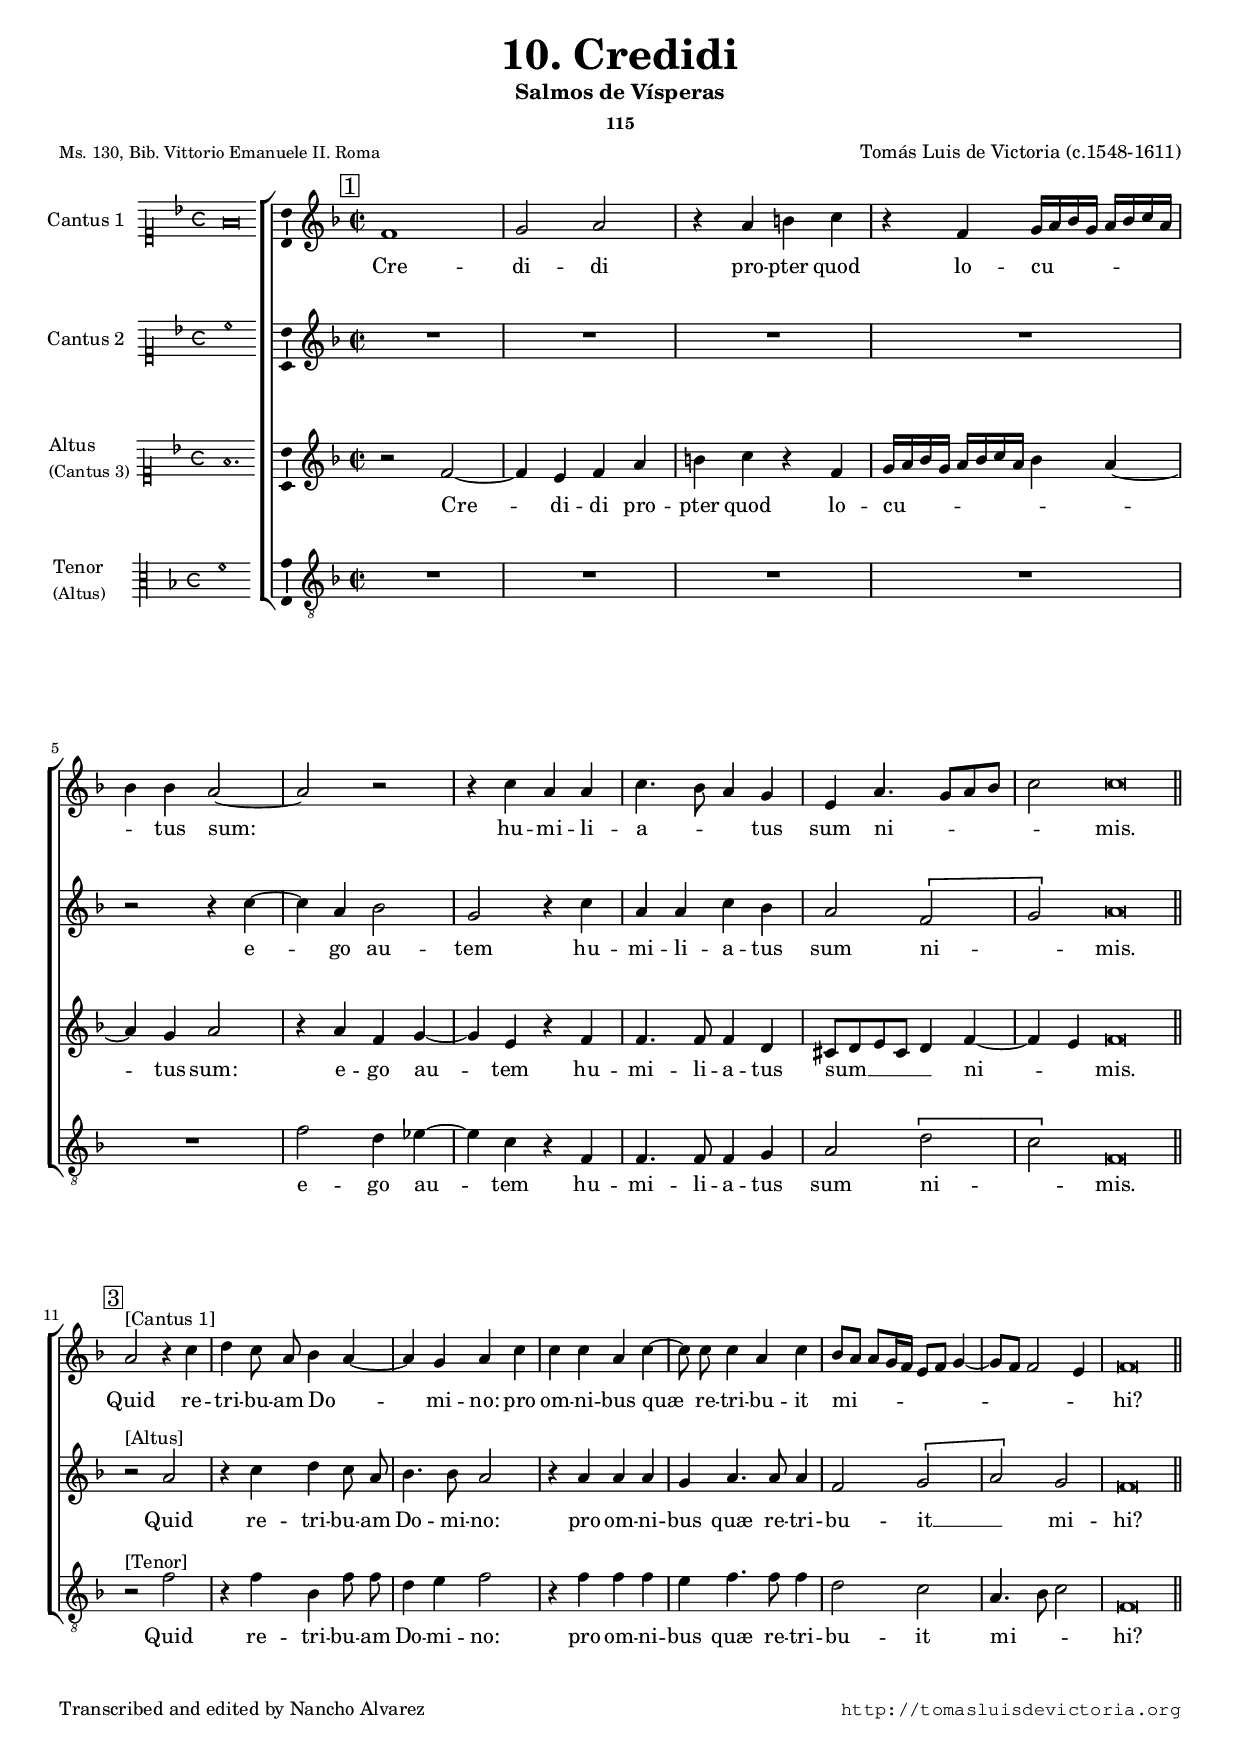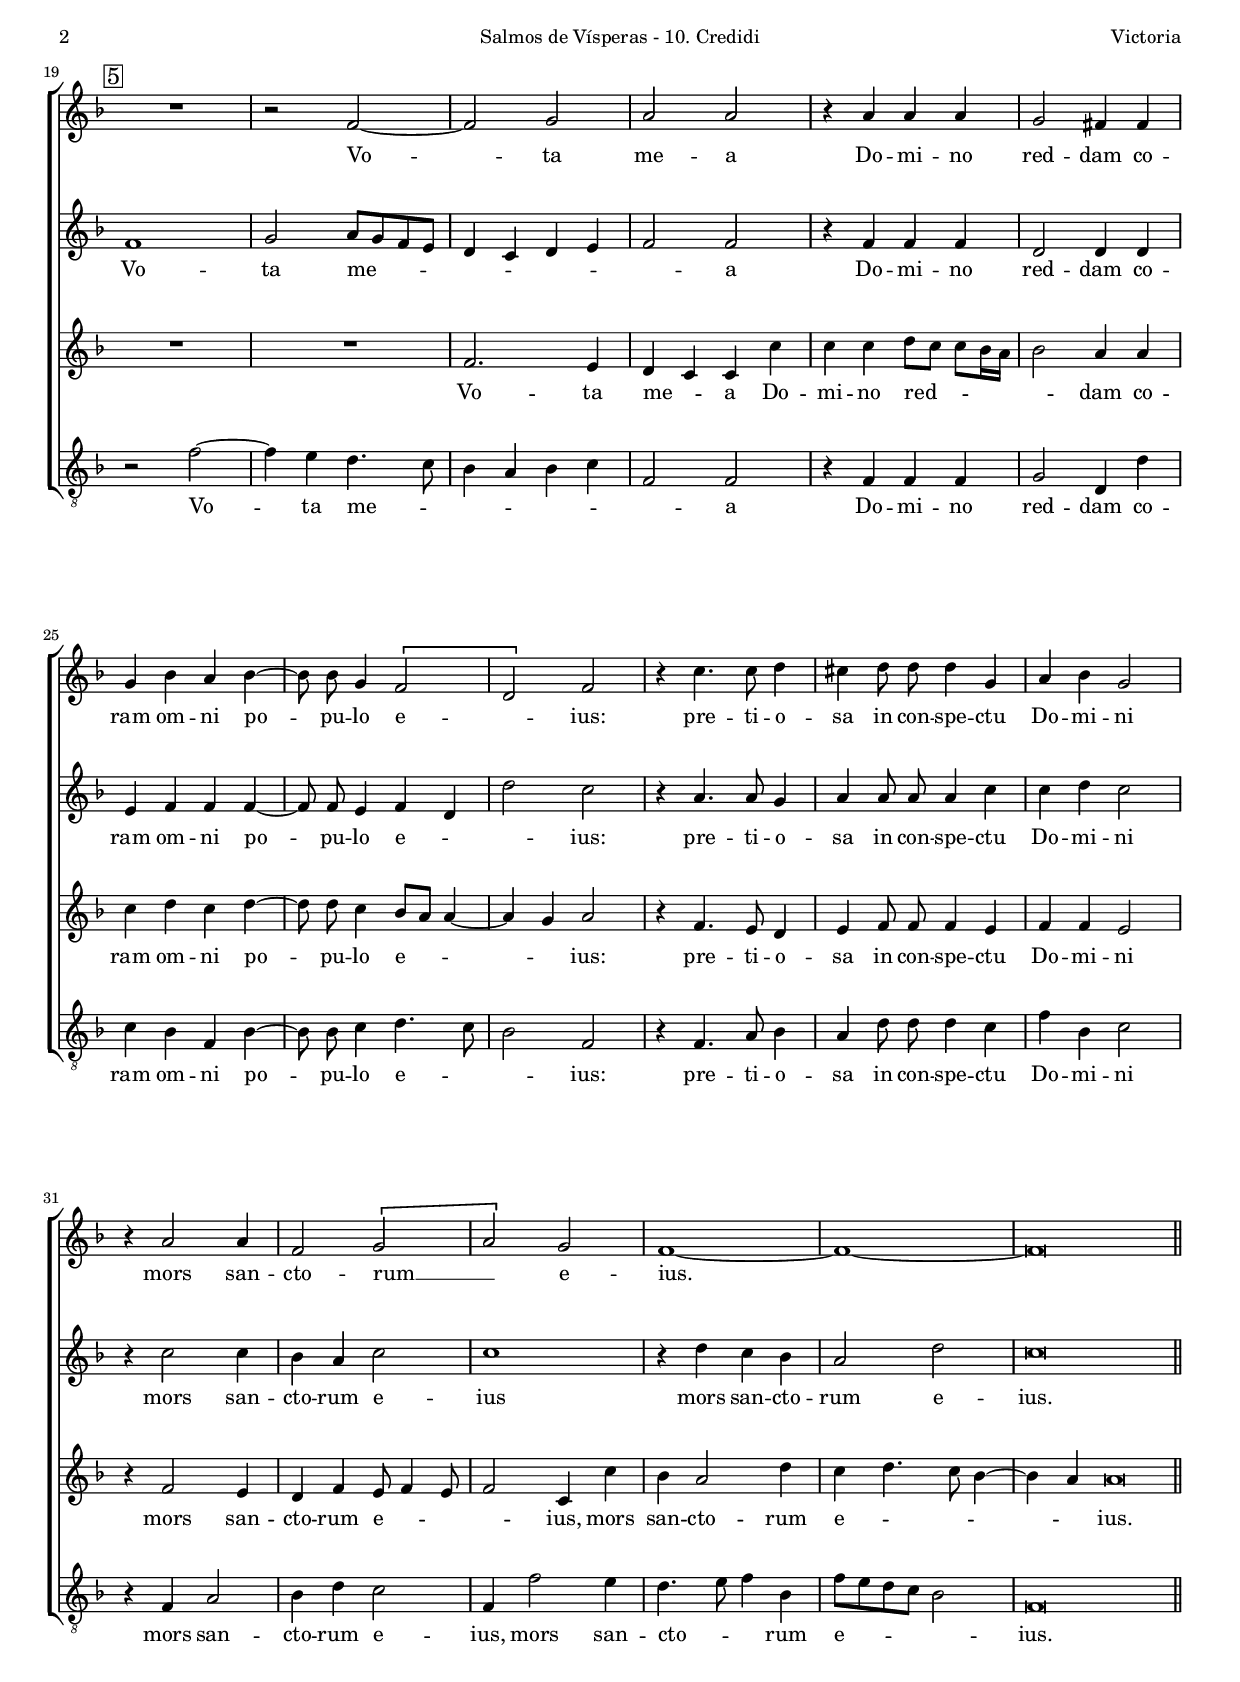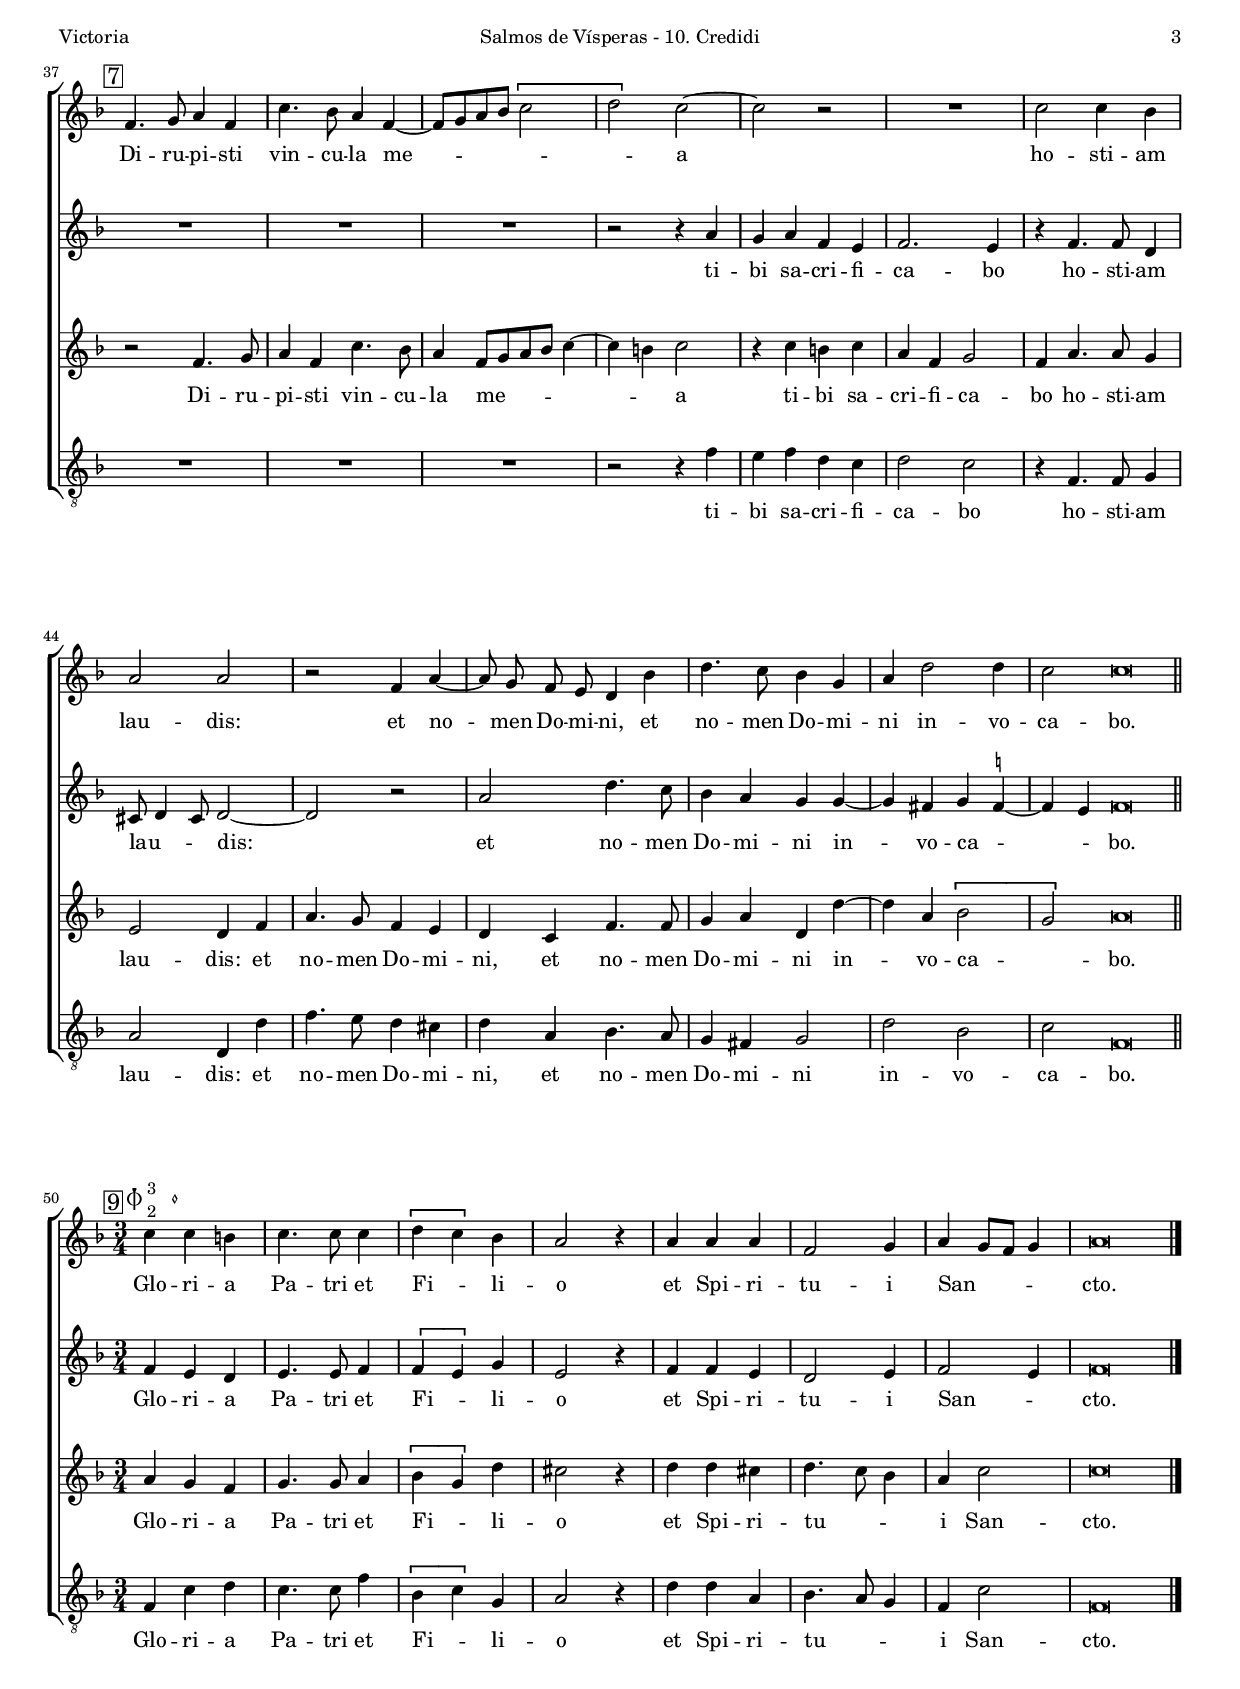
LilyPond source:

\version "2.18.0"

#(set-default-paper-size "a4")
#(set-global-staff-size 16.4)
#(ly:set-option 'point-and-click #f)
%mobile -s15.5 -i3.4

italicas=\override LyricText.font-shape = #'italic
rectas=\override LyricText.font-shape = #'upright
ss=\once \set suggestAccidentals = ##t
incipitwidth = 20
mtempo={\tempo 4 = 100}
mtempob={\tempo 4 = 50}
mt=#(define-music-function (parser location offset) (number?) ; move lyric text
      #{ \once \override LyricText.X-offset = -$offset #})

htitle="Salmos de Vísperas - 10. Credidi"
hcomposer="Victoria"

\header {
	title=\markup{\fontsize #3 "10. Credidi"}
	subtitle="Salmos de Vísperas"
	subsubtitle=\markup{"115" \vspace #1 }
	composer="Tomás Luis de Victoria (c.1548-1611)"
        pdfauthor=\composer
	%opus="(-)"
	poet=\markup{\smaller "Ms. 130, Bib. Vittorio Emanuele II. Roma"}
	%poet=\markup{"CCCA en original"}
	% sexti toni
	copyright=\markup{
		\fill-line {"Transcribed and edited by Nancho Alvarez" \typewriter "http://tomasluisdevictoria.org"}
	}
%	tagline=""
}



global={
  \override Score.TimeSignature.break-visibility = #'#(#f #t #t)
  \key f \major \time 2/2  \skip 1*10 \bar "||" \break
		\skip 1*8 \bar "||" \pageBreak
		\skip 1*18 \bar "||" \break
		\skip 1*13 \bar "||" \break
		\time 3/4 \skip 1*3/4*8 \bar "|."
}

cantus={
	\mark \markup{\box "1"}
	f'1
	g'2 a'
	r4 a' b' c'' % el becuadro está debajo de la nota
	r f'  g'16[ a' bes' g']  a'[ bes' c'' a']
%5
	bes'4 bes' a'2 ~
	a' r
	r4 c'' a' a'
	c''4. bes'8 a'4 g'
	e' a'4. g'8 a' bes'
%10
	c''2 c''\breve*1/4
	\mark \markup{\box "3"}
	s4*0^\markup{"[Cantus 1]"}
	a'2 r4 c''
	\set Staff.autoBeaming = ##f
	d'' c''8 a' bes'4 a' ~
	a' g' a' c''
	c'' c'' a' c'' ~
%15
	c''8 c'' c''4 a' c''
	\set Staff.autoBeaming = ##t
	 bes'8[ a']  a'[ g'16 f'] e'8 f' g'4 ~
	g'8 f' f'2 e'4
	f'\breve*1/2
	\mark \markup{\box "5"}
	R1*4/4
%20
	r2 f' ~
	f' g'
	a' a'
	r4 a' a' a'
	g'2 fis'4 fis'
%25
	g' bes' a' bes' ~
	\set Staff.autoBeaming = ##f
	bes'8 bes' g'4 \[f'2
	d'\] f'
	r4 c''4. c''8 d''4
	cis'' d''8 d'' d''4 g'
	\set Staff.autoBeaming = ##t
%30
	a' bes' g'2
	r4 a'2 a'4
	f'2 \[g'
	a'\] g'
	f'1 ~
%35
	f' ~
	f'\breve*1/2
	\mark \markup{\box "7"}
	f'4. g'8 a'4 f'
	c''4. bes'8 a'4 f' ~
	f'8 g' a' bes' \[c''2
%40
	d''\] c'' ~
	c'' r
	R1*4/4
	c''2 c''4 bes'
	a'2 a'
%45
	r f'4 a' ~
	\set Staff.autoBeaming = ##f
	a'8 g' f' e' d'4 bes'
	\set Staff.autoBeaming = ##t
	d''4. c''8 bes'4 g'
	a' d''2 d''4
	c''2 c''\breve*1/4
%50
	\mark \markup{\box "9"}
	\once \override TextScript.X-offset = #-2
	s4*0^\markup{\musicglyph #"timesig.mensural34" \smaller \raise #0.6 \column{"3" "2"} " " \larger \musicglyph #"noteheads.s1mensural"} % garabato que parece 3/2
	c''4 c'' b'
	c''4. c''8 c''4
	\[d'' c''\] bes'
	a'2 r4
	a' a' a'
%55
	f'2 g'4
	a' g'8 f' g'4
	a'\breve*3/8
}

altus={
	R1*4/4
	R1*4/4
	R1*4/4
	R1*4/4
%5
	r2 r4 c'' ~
	c'' a' bes'2
	g' r4 c''
	a' a' c'' bes'
	a'2
        \[f' g'\]
	%bug de frescobaldi?
	a'\breve*1/4
	R1*4/4
	R1*4/4
	R1*4/4
	R1*4/4
%15
	R1*4/4
	R1*4/4
	R1*4/4
	R1*4/4
	f'1
%20
	g'2 a'8 g' f' e'
	d'4 c' d' e'
	f'2 f'
	r4 f' f' f'
	d'2 d'4 d'
%25
	e' f' f' f' ~
	\set Staff.autoBeaming = ##f
	f'8 f' e'4 f' d'
	d''2 c''
	r4 a'4. a'8 g'4
	a' a'8 a' a'4 c''
	\set Staff.autoBeaming = ##t
%30
	c'' d'' c''2
	r4 c''2 c''4
	bes' a' c''2
	c''1
	r4 d'' c'' bes'
%35
	a'2 d''
	c''\breve*1/2
	R1*4/4
	R1*4/4
	R1*4/4
%40
	r2 r4 a'
	g' a' f' e'
	f'2. e'4
	r f'4. f'8 d'4
	cis'8 d'4 cis'8 d'2 ~
%45
	d' r
	a' d''4. c''8
	bes'4 a' g' g' ~
	g' fis' g' \ss f' ~
	f' e' f'\breve*1/4
%50
	f'4 e' d'
	e'4. e'8 f'4
	\[f' e'\] g'
	e'2 r4
	f' f' e'
%55
	d'2 e'4
	f'2 e'4
	f'\breve*3/8
}

tenor={
	r2 f' ~
	f'4 e' f' a'
	b' c'' r f'
	 g'16[ a' bes' g']  a'[ bes' c'' a'] bes'4 a' ~
%5
	a' g' a'2
	r4 a' f' g' ~
	g' e' r f'
	f'4. f'8 f'4 d'
	cis'8 d' e' cis' d'4 f' ~
%10
	f' e' f'\breve*1/4
	s4*0^\markup{"[Altus]"}
        r2 a'
	\set Staff.autoBeaming = ##f
	r4 c'' d'' c''8 a'
	\set Staff.autoBeaming = ##t
	bes'4. bes'8 a'2
	r4 a' a' a'
%15
	g' a'4. a'8 a'4
	f'2 \[g'
	a'\] g'
	f'\breve*1/2
	R1*4/4
%20
	R1*4/4
	f'2. e'4
	d' c' c' c''
	c'' c''  d''8[ c'']  c''[ bes'16 a']
	bes'2 a'4 a'
%25
	c'' d'' c'' d'' ~
	\set Staff.autoBeaming = ##f
	d''8 d'' c''4  bes'8[ a'] a'4 ~
	a' g' a'2
	r4 f'4. e'8 d'4
	e' f'8 f' f'4 e'
	\set Staff.autoBeaming = ##t
%30
	f' f' e'2
	r4 f'2 e'4
	d' f' e'8 f'4 e'8
	f'2 c'4 c''
	bes' a'2 d''4
%35
	c'' d''4. c''8 bes'4 ~
	bes' a' a'\breve*1/4
	r2 f'4. g'8
	a'4 f' c''4. bes'8
	a'4  f'8[ g' a' bes'] c''4 ~
%40
	c'' b' c''2
	r4 c'' b' c''
	a' f' g'2
	f'4 a'4. a'8 g'4
	e'2 d'4 f'
%45
	a'4. g'8 f'4 e'
	d' c' f'4. f'8
	g'4 a' d' d'' ~
	d'' a' \[bes'2
	g'\] a'\breve*1/4
%50
	a'4 g' f'
	g'4. g'8 a'4
	\[bes' g'\] d''
	cis''2 r4
	d'' d'' cis''
%55
	d''4. c''8 bes'4
	a' c''2 % ennegrecidas
	c''\breve*3/8
}

bassus={
	R1*4/4
	R1*4/4
	R1*4/4
	R1*4/4
%5
	R1*4/4
	f'2 d'4 ees' ~
	ees' c' r f
	f4. f8 f4 g
	a2 \[d'
%10
	c'\] f\breve*1/4
	s4*0^\markup{"[Tenor]"}
	r2 f'
	\set Staff.autoBeaming = ##f
	r4 f' bes f'8 f'
	\set Staff.autoBeaming = ##t
	d'4 e' f'2
	r4 f' f' f'
%15
	e' f'4. f'8 f'4
	d'2 c'
	a4. bes8 c'2
	f\breve*1/2
	r2 f' ~
%20
	f'4 e' d'4. c'8
	bes4 a bes c'
	f2 f
	r4 f f f
	g2 d4 d'
%25
	c' bes f bes ~
	\set Staff.autoBeaming = ##f
	bes8 bes c'4 d'4. c'8
	bes2 f
	r4 f4. a8 bes4
	a d'8 d' d'4 c'
	\set Staff.autoBeaming = ##t
%30
	f' bes c'2
	r4 f a2
	bes4 d' c'2
	f4 f'2 e'4
	d'4. e'8 f'4 bes
%35
	f'8 e' d' c' bes2
	f\breve*1/2
	R1*4/4
	R1*4/4
	R1*4/4
%40
	r2 r4 f'
	e' f' d' c'
	d'2 c'
	r4 f4. f8 g4
	a2 d4 d'
%45
	f'4. e'8 d'4 cis'
	d' a bes4. a8
	g4 fis g2
	d' bes
	c' f\breve*1/4
%50
	f4 c' d'
	c'4. c'8 f'4
	\[bes c'\] g
	a2 r4
	d' d' a
%55
	bes4. a8 g4
	f c'2
	f\breve*3/8
}

textocantus=\lyricmode{
Cre -- di -- di pro -- pter quod lo -- cu -- _ _ _ _ _ _ _ _ tus sum: _
hu -- mi -- li -- a -- _ _ tus sum ni -- _ _ _ _ mis.
Quid re -- tri -- bu -- am Do -- _ _ mi -- no:
pro om -- ni -- bus quæ _ re -- tri -- bu -- it mi -- _ _ _ _ _ _ _ _ _ _ _ hi?
Vo -- _ ta me -- a Do -- mi -- no red -- dam co -- ram om -- ni po -- _ pu -- lo e -- _ ius:
pre -- ti -- o -- sa in con -- spe -- ctu Do -- mi -- ni mors san -- cto -- rum __ _ e -- ius. _ _ 
Di -- ru -- pi -- sti vin -- cu -- la me -- _ _ _ _ _ _ a _
ho -- sti -- am lau -- dis:
et no -- _ men Do -- mi -- ni,
et no -- men Do -- mi -- ni in -- vo -- ca -- bo.
Glo -- ri -- a Pa -- tri et Fi -- _ li -- o
et Spi -- ri -- tu -- i San -- _ _ _ cto.
}

textoaltus=\lyricmode{
e -- _ go au -- tem hu -- mi -- li -- a -- tus sum ni -- _ mis.
Vo -- ta me -- _ _ _ _ _ _ _ _ a Do -- mi -- no red -- dam co -- ram om -- ni po -- _ pu -- lo e -- _ _ ius:
pre -- ti -- o -- sa in con -- spe -- ctu Do -- mi -- ni mors san -- cto -- rum e -- ius
mors san -- cto -- rum e -- ius.
ti -- bi sa -- cri -- fi -- ca -- bo ho -- sti -- am lau -- _ _ dis: _
et no -- men Do -- mi -- ni in -- _ vo -- ca -- _ _ _ bo.
Glo -- ri -- a Pa -- tri et Fi -- _ li -- o
et Spi -- ri -- tu -- i San -- _ cto.
}

textotenor=\lyricmode{
Cre -- _ di -- di pro -- pter quod lo -- cu -- _ _ _ _ _ _ _ _ _ _ tus sum:
e -- go au -- _ tem hu -- mi -- li -- a -- tus sum __ _ _ _ _ ni -- _ _ mis.
Quid re -- tri -- \mt #1.5 bu -- am Do -- mi -- no:
pro om -- ni -- bus quæ re -- tri -- bu -- it __ _ mi -- hi?
Vo -- ta me -- _ a Do -- mi -- no red -- _ _ _ _ _ dam co -- ram om -- ni po -- _ pu -- lo e -- _ _ _ _ ius:
pre -- ti -- o -- sa in con -- spe -- ctu Do -- mi -- ni mors san -- cto -- rum e -- _ _ _ ius,
mors san -- cto -- rum e -- _ _ _ _ _ ius.
Di -- ru -- pi -- sti vin -- cu -- la me -- _ _ _ _ _ _ a
ti -- bi sa -- cri -- fi -- ca -- bo ho -- sti -- am lau -- dis:
et no -- men Do -- mi -- ni,
et no -- men Do -- mi -- ni in -- _ vo -- ca -- _ bo.
Glo -- ri -- a Pa -- tri et Fi -- _ li -- o
et Spi -- ri -- tu -- _ _ i San -- cto.
}

textobassus=\lyricmode{
e -- go au -- _ tem hu -- mi -- li -- a -- tus sum ni -- _ mis.
Quid re -- tri -- \mt #1.5 bu -- am Do -- mi -- no:
pro om -- ni -- bus quæ re -- tri -- bu -- it mi -- _ _ hi?
Vo -- _ ta me -- _ _ _ _ _ _ a Do -- mi -- no red -- dam co -- ram om -- ni po -- _ pu -- lo e -- _ _ ius:
pre -- ti -- o -- sa in con -- spe -- ctu Do -- mi -- ni mors san -- cto -- rum e -- ius,
mors san -- cto -- _ _ rum e -- _ _ _ _ ius.
ti -- bi sa -- cri -- fi -- ca -- bo ho -- sti -- am lau -- dis:
et no -- men Do -- mi -- ni,
et no -- men Do -- mi -- ni in -- vo -- ca -- bo.
Glo -- ri -- a Pa -- tri et Fi -- _ li -- o
et Spi -- ri -- tu -- _ _ i San -- cto.
}


incipitcantus=\markup{
	\score{
		{ 
		\set Staff.instrumentName="Cantus 1  "
		\override NoteHead.style = #'neomensural
		\override Staff.TimeSignature.style = #'neomensural
		\cadenzaOn 
		\clef "petrucci-c1"
		\key f \major
		\time 4/4
                f'\breve
		} 

	\layout { line-width=\incipitwidth indent = 0 }
	}
}

incipitaltus=\markup{
	\score{
		{ 
		\set Staff.instrumentName="Cantus 2  "
		\override NoteHead.style = #'neomensural 
		\override Staff.TimeSignature.style = #'neomensural
		\cadenzaOn 
		\clef "petrucci-c1"
		\key f \major
		\time 4/4
                c''1
		} 
	\layout { line-width=\incipitwidth indent = 0 }
	}
}


incipittenor=\markup{
	\score{
		{ 
		\set Staff.instrumentName=\markup{\column{"Altus     " \smaller "(Cantus 3) "}}
		\override NoteHead.style = #'neomensural 
		\override Staff.TimeSignature.style = #'neomensural
		\cadenzaOn 
		\clef "petrucci-c1"
		\key f \major
		\time 4/4
                f'1.
		} 
	\layout { line-width=\incipitwidth indent=0 }
	}
}

incipitbassus=\markup{
	\score{
		{ 
		\set Staff.instrumentName=\markup{\column{"Tenor     " \smaller "(Altus)"}}
		\override NoteHead.style = #'neomensural
		\override Staff.TimeSignature.style = #'neomensural
		\cadenzaOn 
		\clef "petrucci-c3"
		\key f \major
		\time 4/4
                f'1
		} 
	\layout { line-width=\incipitwidth indent = 0 }
	}
}

%\layout {
%       \context {\Voice
%               \remove Ligature_bracket_engraver
%               \consists Mensural_ligature_engraver
%       }
%       line-width=\incipitwidth
%       indent = 0
%}

\score {\transpose c' c'{
\new ChoirStaff<<

	\new Staff <<\global
	\new Voice="v1" {
		\set Staff.instrumentName=\incipitcantus
		\clef "treble"
		\cantus }
	\new Lyrics \lyricsto "v1" {\textocantus }
	>>

	\new Staff <<\global
	\new Voice="v2" {
		\set Staff.instrumentName=\incipitaltus
		\clef "treble"
		\altus }
	\new Lyrics \lyricsto "v2" {\textoaltus }
	>>
	
	\new Staff <<\global
	\new Voice="v3" {
		\set Staff.instrumentName=\incipittenor
		\clef "treble"
		\tenor }
	\new Lyrics \lyricsto "v3" {\textotenor }
	>>

	\new Staff <<\global
	\new Voice="v4" {
		\set Staff.instrumentName=\incipitbassus
		\clef "G_8"
		\bassus }
	\new Lyrics \lyricsto "v4" {\textobassus }
	>>
	
>>

	} % transpose

\layout{ 
	indent = 3.6\cm
	\context {\Lyrics 
		\override VerticalAxisGroup.staff-affinity = #UP
		\override VerticalAxisGroup.nonstaff-relatedstaff-spacing =
			#'((basic-distance . 0) (minimum-distance . 0) (padding . 1))
		\override LyricText.font-size = #1.2
		\override LyricHyphen.minimum-distance = #0.5
	}
	\context {\Score 
		tempoHideNote = ##t
		\override BarNumber.padding = #2 
	}
	\context {\Voice 
		melismaBusyProperties = #'()
		%autoBeaming = ##f
	}
	\context {\Staff 
                \RemoveEmptyStaves
                %\override VerticalAxisGroup.remove-first = ##t
		\override VerticalAxisGroup.staff-staff-spacing =
			#'((basic-distance . 11.5) (minimum-distance . 0) (padding . 1))
		\consists Ambitus_engraver 
		\override LigatureBracket.padding = #1
	}
}

%\midi { \mtempo }

}

\paper{
	evenHeaderMarkup=\markup  \fill-line { \fromproperty #'page:page-number-string \htitle \hcomposer }
	oddHeaderMarkup= \markup  \fill-line { \on-the-fly #not-first-page \hcomposer \on-the-fly #not-first-page \htitle \on-the-fly #not-first-page \fromproperty #'page:page-number-string }
	%system-count=20
	%page-count = 8
	ragged-last-bottom = ##f
	indent=3.7\cm
	system-system-spacing =
	#'((basic-distance . 20) (minimum-distance . 0) (padding . 5))
	top-system-spacing = % header
	#'((basic-distance . 8) (minimum-distance . 0) (padding . 0))
	last-bottom-spacing = % footer
	#'((basic-distance . 12) (minimum-distance . 0) (padding . 0))
	markup-system-spacing.padding = #1.5
}
